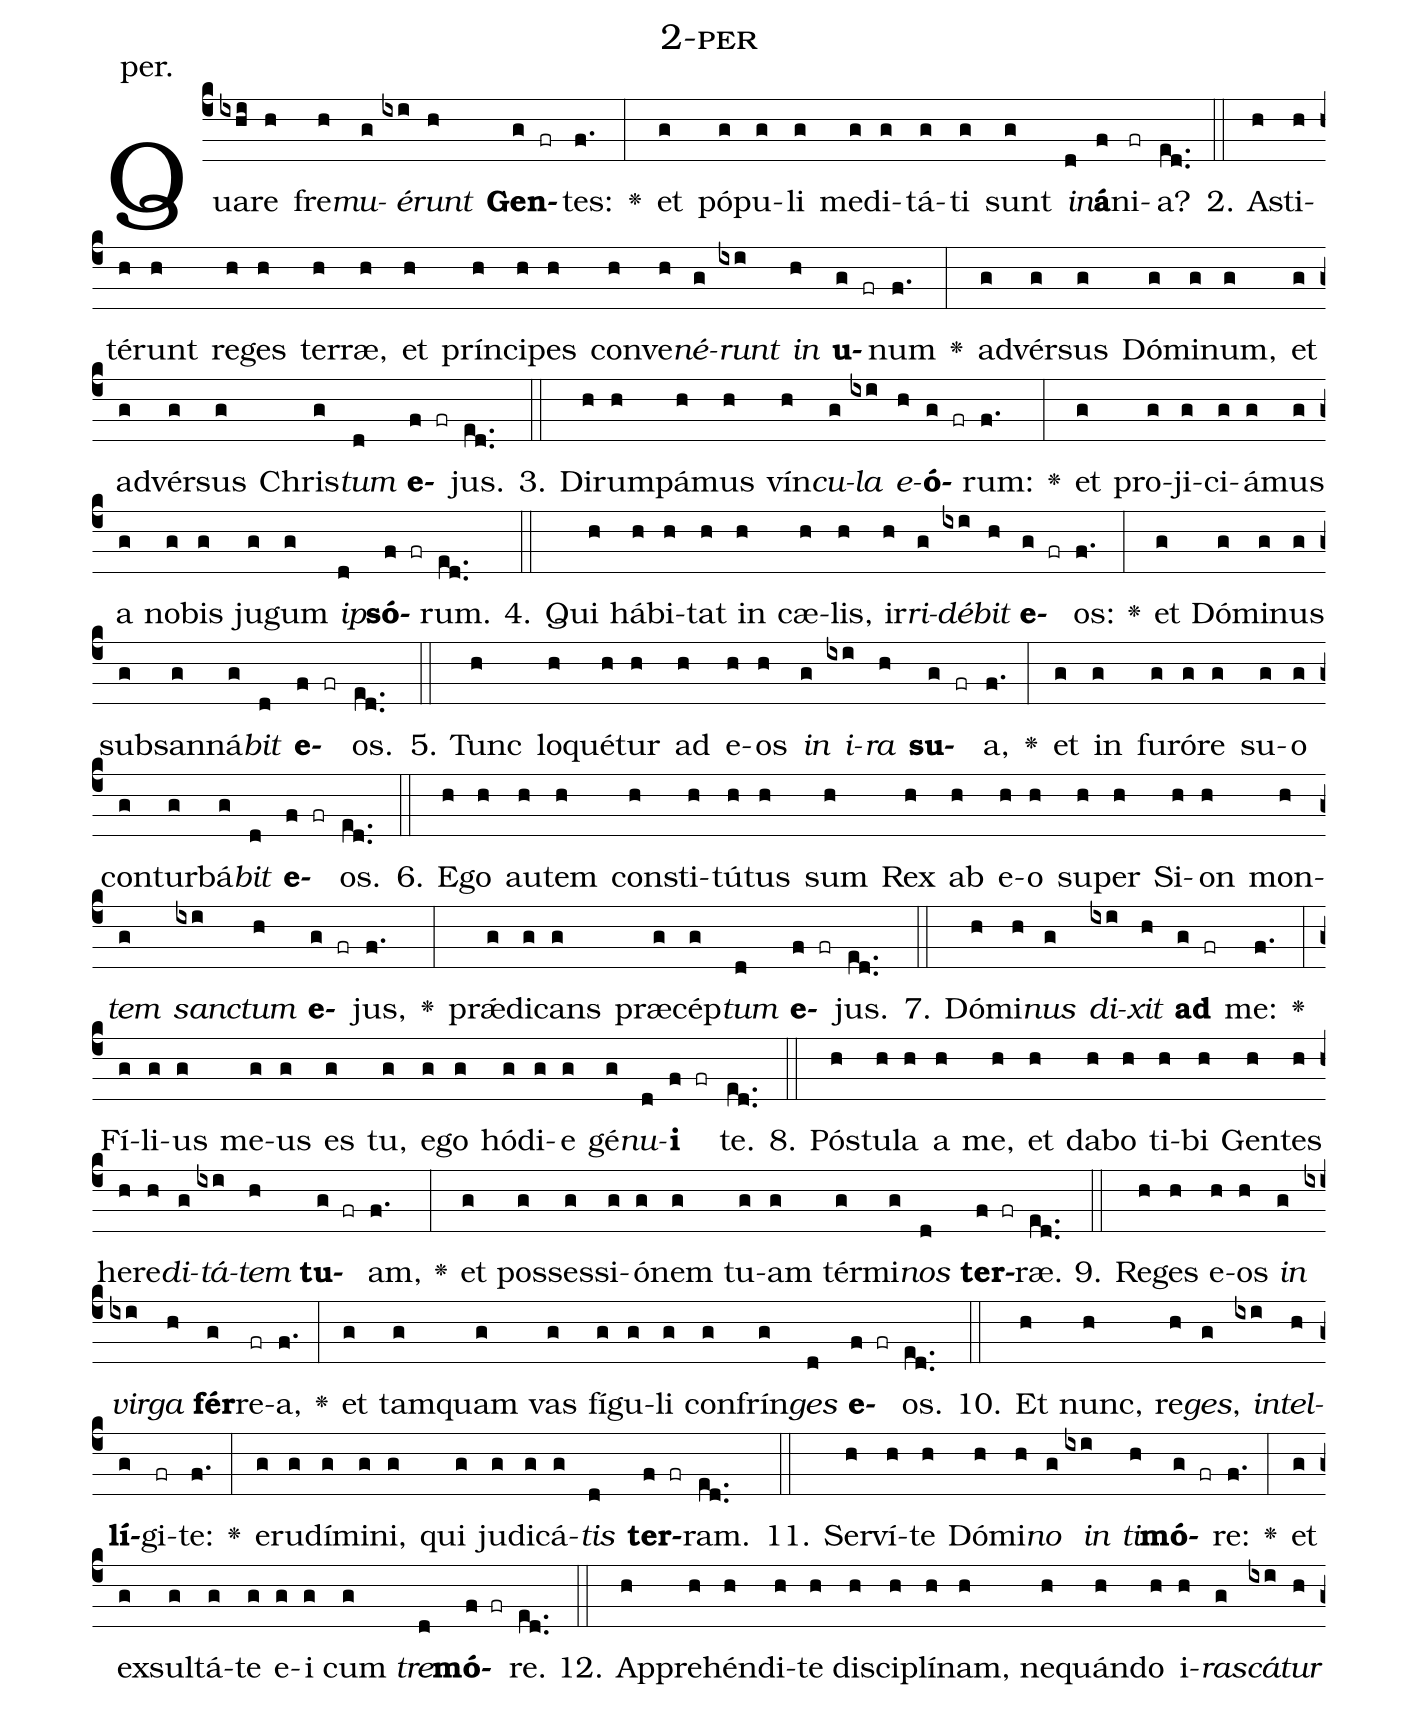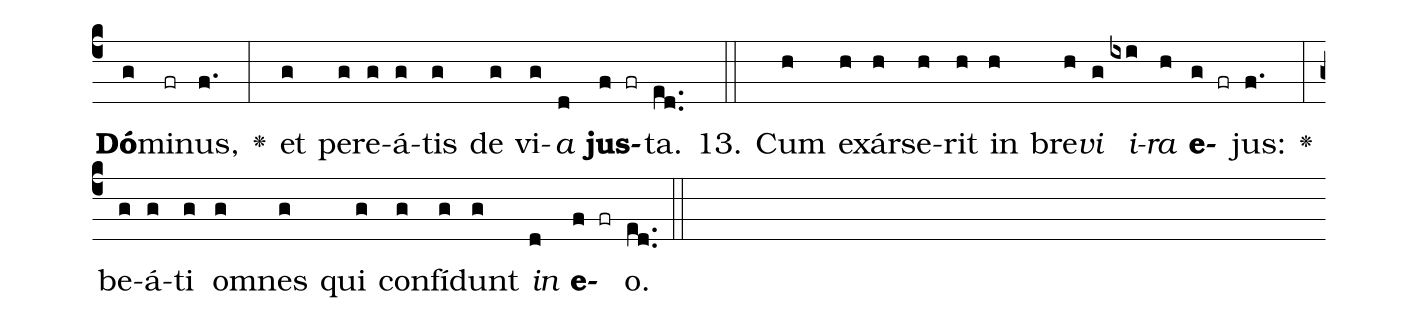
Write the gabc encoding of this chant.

name: 2-per;
annotation: per.;
%%
(c4)Qua(ixhi)re(h) fre(h)<i>mu</i>(g)<i>é</i>(ixi)<i>runt</i>(h) <b>Gen</b>(g fr)tes:(f.) <v>\greheightstar</v>(:) et(g) pó(g)pu(g)li(g) me(g)di(g)tá(g)ti(g) sunt(g) <i>in</i>(d)<b>á</b>(f)ni(fr)a?(ed..) (::)
2. A(h)sti(h)té(h)runt(h) re(h)ges(h) ter(h)ræ,(h) et(h) prín(h)ci(h)pes(h) con(h)ve(h)<i>né</i>(g)<i>runt</i>(ixi) <i>in</i>(h) <b>u</b>(g fr)num(f.) <v>\greheightstar</v>(:) ad(g)vér(g)sus(g) Dó(g)mi(g)num,(g) et(g) ad(g)vér(g)sus(g) Chris(g)<i>tum</i>(d) <b>e</b>(f fr)jus.(ed..) (::)
3. Di(h)rum(h)pá(h)mus(h) vín(h)<i>cu</i>(g)<i>la</i>(ixi) <i>e</i>(h)<b>ó</b>(g fr)rum:(f.) <v>\greheightstar</v>(:) et(g) pro(g)ji(g)ci(g)á(g)mus(g) a(g) no(g)bis(g) ju(g)gum(g) <i>ip</i>(d)<b>só</b>(f fr)rum.(ed..) (::)
4. Qui(h) há(h)bi(h)tat(h) in(h) cæ(h)lis,(h) ir(h)<i>ri</i>(g)<i>dé</i>(ixi)<i>bit</i>(h) <b>e</b>(g fr)os:(f.) <v>\greheightstar</v>(:) et(g) Dó(g)mi(g)nus(g) sub(g)san(g)ná(g)<i>bit</i>(d) <b>e</b>(f fr)os.(ed..) (::)
5. Tunc(h) lo(h)qué(h)tur(h) ad(h) e(h)os(h) <i>in</i>(g) <i>i</i>(ixi)<i>ra</i>(h) <b>su</b>(g fr)a,(f.) <v>\greheightstar</v>(:) et(g) in(g) fu(g)ró(g)re(g) su(g)o(g) con(g)tur(g)bá(g)<i>bit</i>(d) <b>e</b>(f fr)os.(ed..) (::)
6. E(h)go(h) au(h)tem(h) con(h)sti(h)tú(h)tus(h) sum(h) Rex(h) ab(h) e(h)o(h) su(h)per(h) Si(h)on(h) mon(h)<i>tem</i>(g) <i>sanc</i>(ixi)<i>tum</i>(h) <b>e</b>(g fr)jus,(f.) <v>\greheightstar</v>(:) prǽ(g)di(g)cans(g) præ(g)cép(g)<i>tum</i>(d) <b>e</b>(f fr)jus.(ed..) (::)
7. Dó(h)mi(h)<i>nus</i>(g) <i>di</i>(ixi)<i>xit</i>(h) <b>ad</b>(g fr) me:(f.) <v>\greheightstar</v>(:) Fí(g)li(g)us(g) me(g)us(g) es(g) tu,(g) e(g)go(g) hó(g)di(g)e(g) gé(g)<i>nu</i>(d)<b>i</b>(f fr) te.(ed..) (::)
8. Pós(h)tu(h)la(h) a(h) me,(h) et(h) da(h)bo(h) ti(h)bi(h) Gen(h)tes(h) he(h)re(h)<i>di</i>(g)<i>tá</i>(ixi)<i>tem</i>(h) <b>tu</b>(g fr)am,(f.) <v>\greheightstar</v>(:) et(g) pos(g)ses(g)si(g)ó(g)nem(g) tu(g)am(g) tér(g)mi(g)<i>nos</i>(d) <b>ter</b>(f fr)ræ.(ed..) (::)
9. Re(h)ges(h) e(h)os(h) <i>in</i>(g) <i>vir</i>(ixi)<i>ga</i>(h) <b>fér</b>(g)re(fr)a,(f.) <v>\greheightstar</v>(:) et(g) tam(g)quam(g) vas(g) fí(g)gu(g)li(g) con(g)frín(g)<i>ges</i>(d) <b>e</b>(f fr)os.(ed..) (::)
10. Et(h) nunc,(h) re(h)<i>ges</i>,(g) <i>in</i>(ixi)<i>tel</i>(h)<b>lí</b>(g)gi(fr)te:(f.) <v>\greheightstar</v>(:) e(g)ru(g)dí(g)mi(g)ni,(g) qui(g) ju(g)di(g)cá(g)<i>tis</i>(d) <b>ter</b>(f fr)ram.(ed..) (::)
11. Ser(h)ví(h)te(h) Dó(h)mi(h)<i>no</i>(g) <i>in</i>(ixi) <i>ti</i>(h)<b>mó</b>(g fr)re:(f.) <v>\greheightstar</v>(:) et(g) ex(g)sul(g)tá(g)te(g) e(g)i(g) cum(g) <i>tre</i>(d)<b>mó</b>(f fr)re.(ed..) (::)
12. Ap(h)pre(h)hén(h)di(h)te(h) di(h)sci(h)plí(h)nam,(h) ne(h)quán(h)do(h) i(h)<i>ras</i>(g)<i>cá</i>(ixi)<i>tur</i>(h) <b>Dó</b>(g)mi(fr)nus,(f.) <v>\greheightstar</v>(:) et(g) per(g)e(g)á(g)tis(g) de(g) vi(g)<i>a</i>(d) <b>jus</b>(f fr)ta.(ed..) (::)
13. Cum(h) ex(h)ár(h)se(h)rit(h) in(h) bre(h)<i>vi</i>(g) <i>i</i>(ixi)<i>ra</i>(h) <b>e</b>(g fr)jus:(f.) <v>\greheightstar</v>(:) be(g)á(g)ti(g) om(g)nes(g) qui(g) con(g)fí(g)dunt(g) <i>in</i>(d) <b>e</b>(f fr)o.(ed..) (::)
